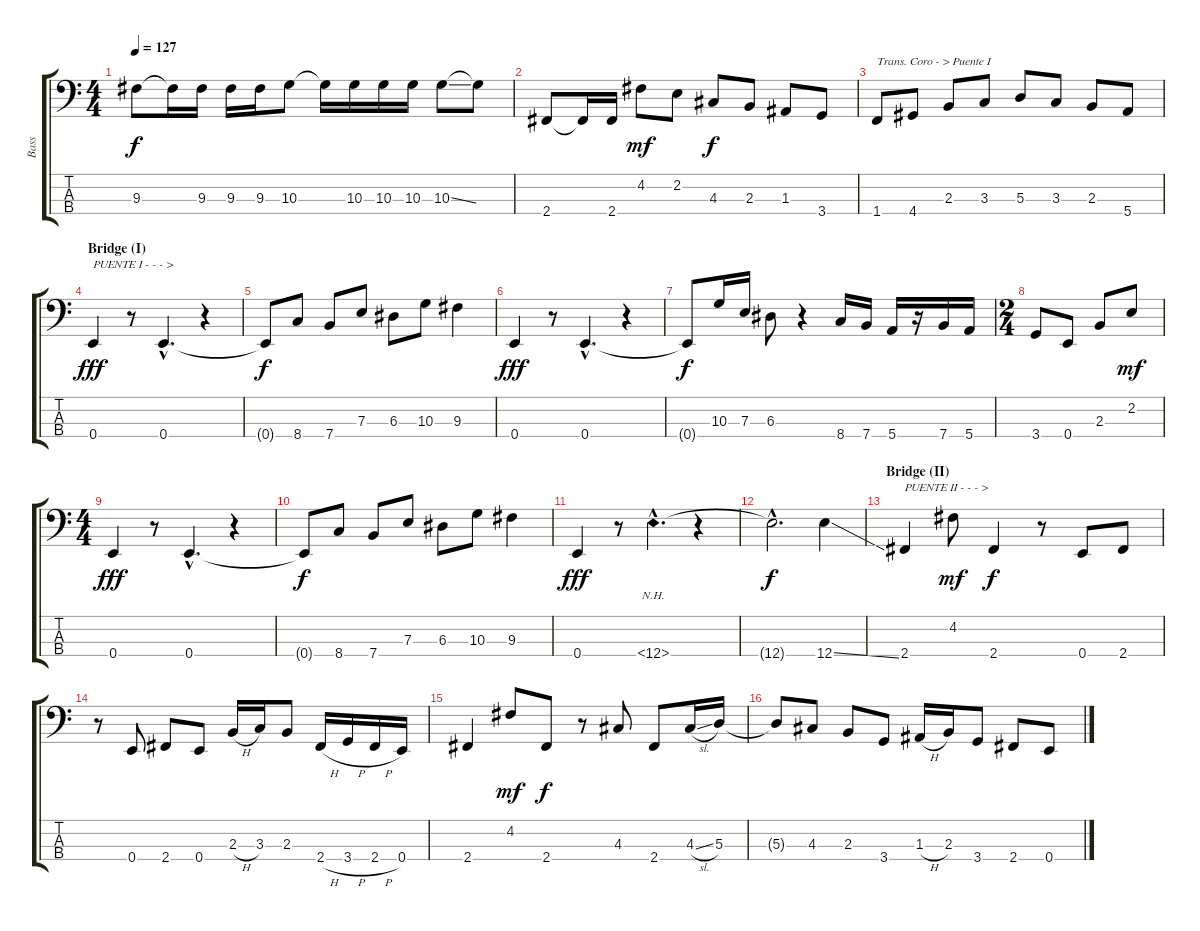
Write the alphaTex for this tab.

\track ("Bass" "Bass") {instrument electricbassfinger}
\staff {score tabs}
\tuning (G2 D2 A1 E1) {hide}
\ts (4 4)
\tempo 127
\clef f4
\ks c
9.3.8{dy f} 9.3{t}.16 9.3.16 9.3.16 9.3.16 10.3.8 10.3{t}.16 10.3.16 10.3.16 10.3.16 10.3{ss}.8 10.3{t}.8 |
2.4.8 2.4{t}.16 2.4.16 4.2.8{dy mf} 2.2.8 4.3.8{dy f} 2.3.8 1.3.8 3.4.8 |
1.4.8{txt "Trans. Coro - > Puente I"} 4.4.8 2.3.8 3.3.8 5.3.8 3.3.8 2.3.8 5.4.8 |
\section ("" "Bridge (I)")
0.4.4{txt "PUENTE I - - - >" dy fff} r.8 0.4{hac}.4{d} r.4 |
0.4{t}.8{dy f} 8.4.8 7.4.8 7.3.8 6.3.8 10.3.8 9.3.4 |
0.4.4{dy fff} r.8 0.4{hac}.4{d} r.4 |
0.4{t}.8{dy f} 10.3.16 7.3.16 6.3.8 r.4 8.4.16 7.4.16 5.4.16 r.16 7.4.16 5.4.16 |
\ts (2 4)
3.4.8 0.4.8 2.3.8 2.2.8{dy mf} |
\ts (4 4)
0.4.4{dy fff} r.8 0.4{hac}.4{d} r.4 |
0.4{t}.8{dy f} 8.4.8 7.4.8 7.3.8 6.3.8 10.3.8 9.3.4 |
0.4.4{dy fff} r.8 12.4{nh hac}.4{d} r.4 |
12.4{hac t}.2{d dy f} 12.4{ss}.4 |
\section ("" "Bridge (II)")
2.4.4{txt "PUENTE II - - - >"} 4.2.8{dy mf} 2.4.4{dy f} r.8 0.4.8 2.4.8 |
r.8 0.4.8 2.4.8 0.4.8 2.3{h}.16 3.3.16 2.3.8 2.4{h}.16 3.4{h}.16 2.4{h}.16 0.4.16 |
2.4.4 4.2.8{dy mf} 2.4.8{dy f} r.8 4.3.8 2.4.8 4.3{sl}.16 5.3.16 |
5.3{t}.8 4.3.8 2.3.8 3.4.8 1.3{h}.16 2.3.16 3.4.8 2.4.8 0.4.8
